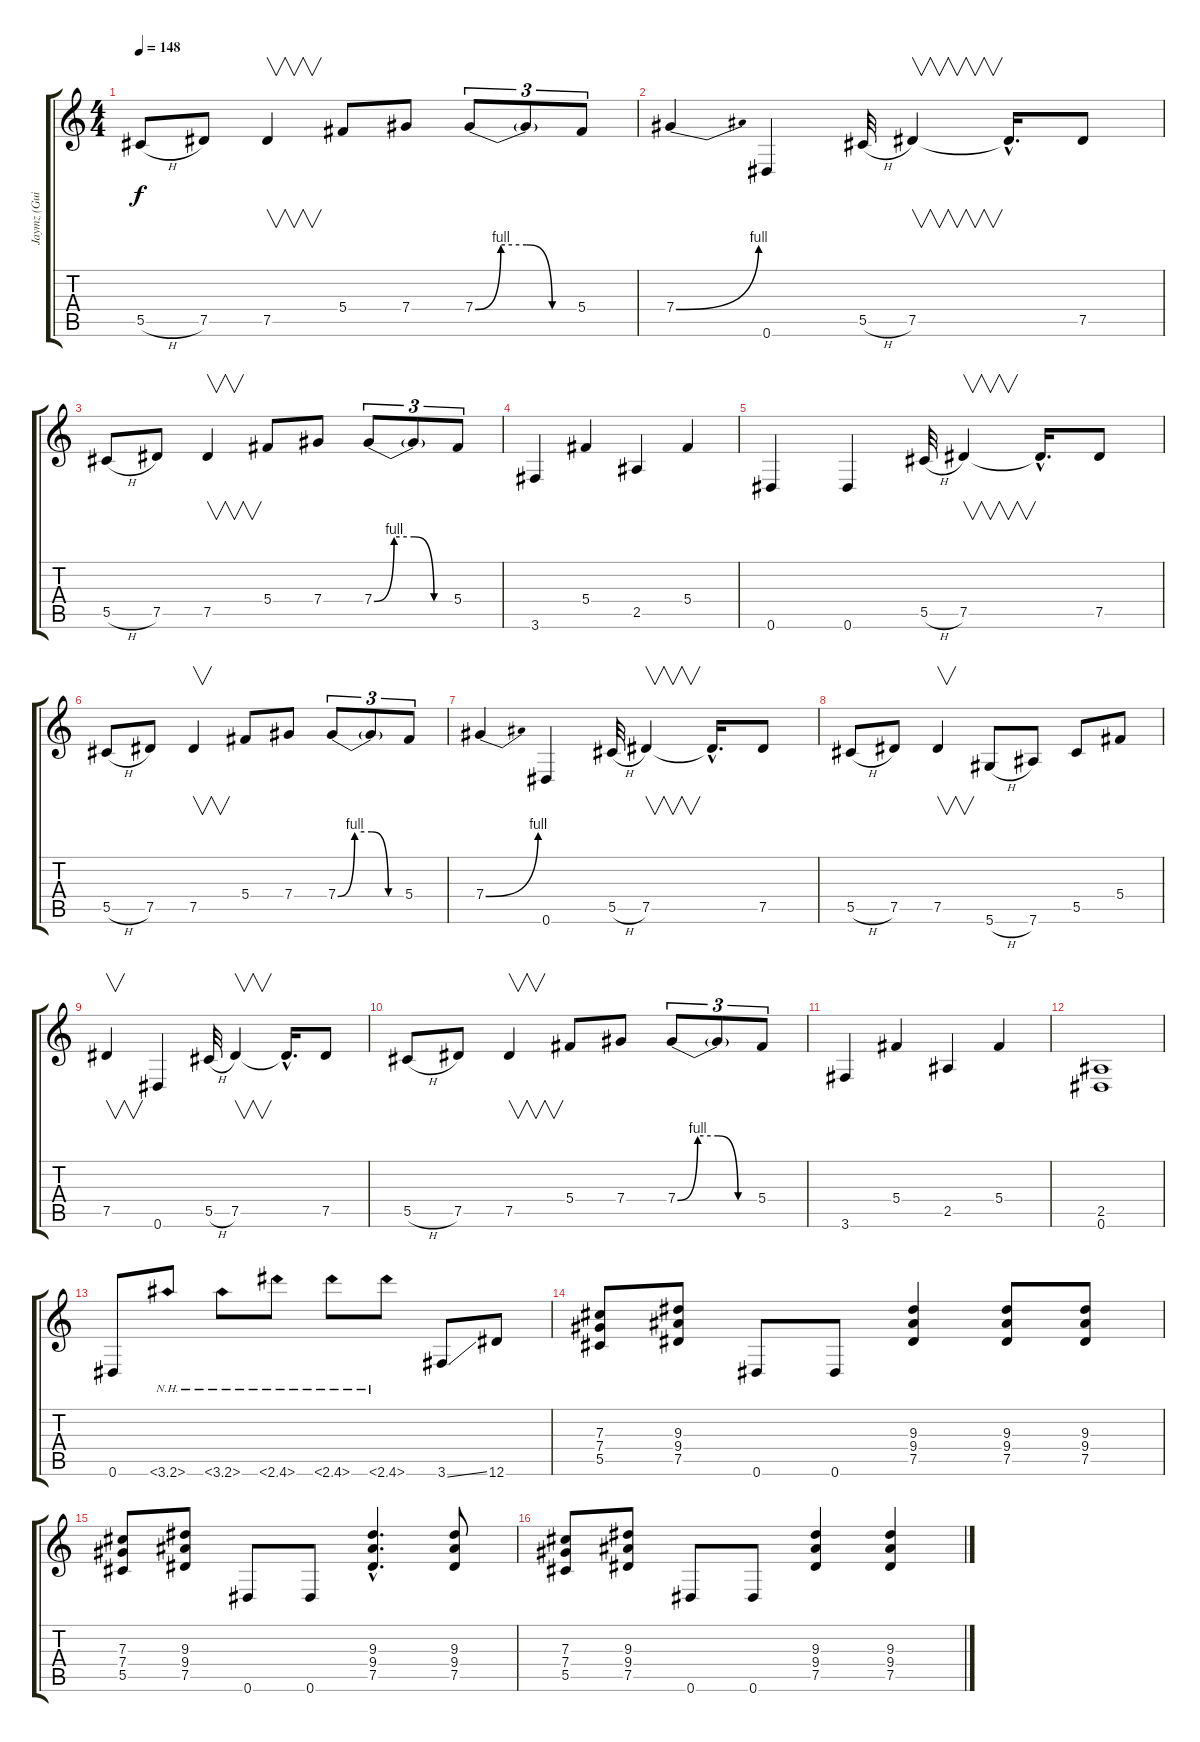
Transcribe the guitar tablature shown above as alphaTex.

\track ("Jaymz (Guitar 1)" "Jaymz (Gui") {instrument distortionguitar}
\staff {score tabs}
\tuning (Eb4 Bb3 Gb3 Db3 Ab2 Eb2) {hide}
\ts (4 4)
\tempo 148
\clef g2
\ks c
5.5{h}.8{dy f} 7.5.8 7.5.4{v} 5.4.8 7.4.8 7.4{be (custom 0 0 15 4 30 4 45 0 60 0)}.8{tu (3 2)} 7.4{t}.8{tu (3 2)} 5.4.8{tu (3 2)} |
7.4{be (bend 0 0 60 4)}.4 0.6.4 5.5{h}.32 7.5.4{v} 7.5{hac t}.16{d} 7.5.8 |
5.5{h}.8 7.5.8 7.5.4{v} 5.4.8 7.4.8 7.4{be (custom 0 0 15 4 30 4 45 0 60 0)}.8{tu (3 2)} 7.4{t}.8{tu (3 2)} 5.4.8{tu (3 2)} |
3.6.4 5.4.4 2.5.4 5.4.4 |
0.6.4 0.6.4 5.5{h}.32 7.5.4{v} 7.5{hac t}.16{d} 7.5.8 |
5.5{h}.8 7.5.8 7.5.4{v} 5.4.8 7.4.8 7.4{be (custom 0 0 15 4 30 4 45 0 60 0)}.8{tu (3 2)} 7.4{t}.8{tu (3 2)} 5.4.8{tu (3 2)} |
7.4{be (bend 0 0 60 4)}.4 0.6.4 5.5{h}.32 7.5.4{v} 7.5{hac t}.16{d} 7.5.8 |
5.5{h}.8 7.5.8 7.5.4{v} 5.6{h}.8 7.6.8 5.5.8 5.4.8 |
7.5.4{v} 0.6.4 5.5{h}.32 7.5.4{v} 7.5{hac t}.16{d} 7.5.8 |
5.5{h}.8 7.5.8 7.5.4{v} 5.4.8 7.4.8 7.4{be (custom 0 0 15 4 30 4 45 0 60 0)}.8{tu (3 2)} 7.4{t}.8{tu (3 2)} 5.4.8{tu (3 2)} |
3.6.4 5.4.4 2.5.4 5.4.4 |
(2.5 0.6).1 |
0.6.8 3.6{nh}.8 3.6{nh}.8 2.6{nh}.8 2.6{nh}.8 2.6{nh}.8 3.6{ss}.8 12.6.8 |
(7.3 7.4 5.5).8 (9.3 9.4 7.5).8 0.6.8 0.6.8 (9.3 9.4 7.5).4 (9.3 9.4 7.5).8 (9.3 9.4 7.5).8 |
(7.3 7.4 5.5).8 (9.3 9.4 7.5).8 0.6.8 0.6.8 (9.3{hac} 9.4{hac} 7.5{hac}).4{d} (9.3 9.4 7.5).8 |
(7.3 7.4 5.5).8 (9.3 9.4 7.5).8 0.6.8 0.6.8 (9.3 9.4 7.5).4 (9.3 9.4 7.5).4
